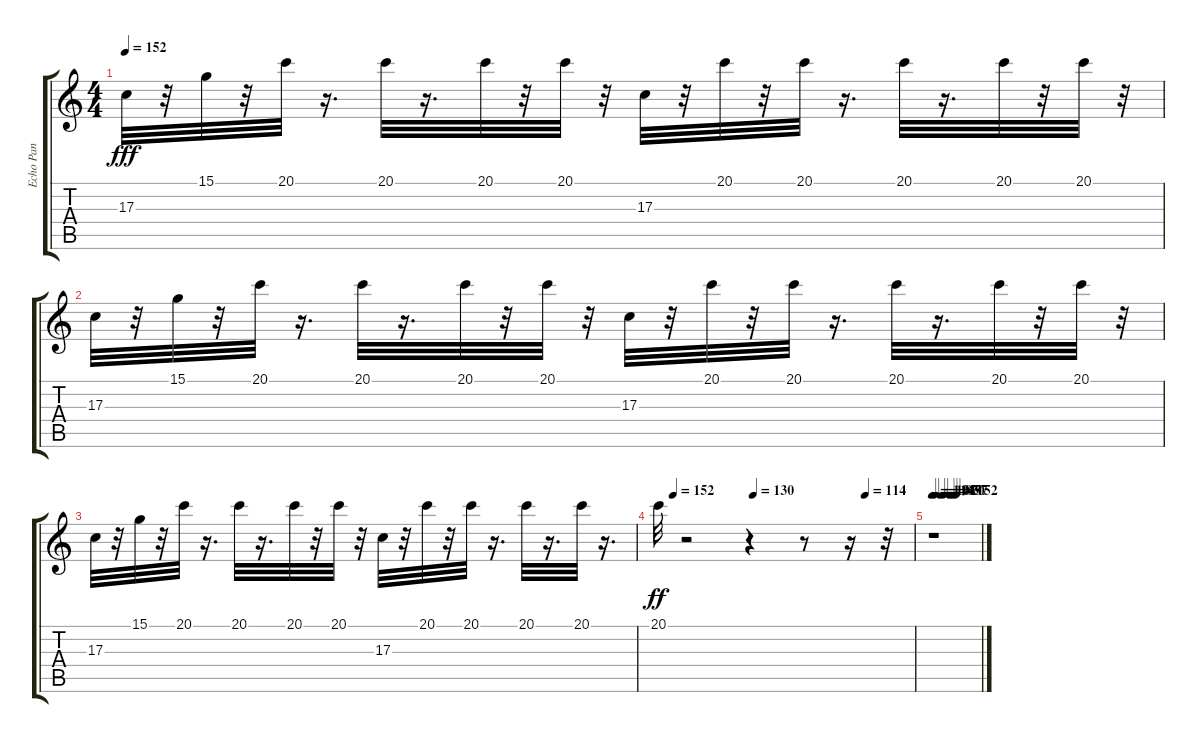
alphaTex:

\track ("Echo Pan" "Echo Pan") {instrument fx7echoes}
\staff {score tabs}
\tuning (E4 B3 G3 D3 A2 E2) {hide}
\ts (4 4)
\tempo 152
\clef g2
\ks c
17.3.32{dy fff} r.32 15.1.32 r.32 20.1.32 r.16{d} 20.1.32 r.16{d} 20.1.32 r.32 20.1.32 r.32 17.3.32 r.32 20.1.32 r.32 20.1.32 r.16{d} 20.1.32 r.16{d} 20.1.32 r.32 20.1.32 r.32 |
17.3.32 r.32 15.1.32 r.32 20.1.32 r.16{d} 20.1.32 r.16{d} 20.1.32 r.32 20.1.32 r.32 17.3.32 r.32 20.1.32 r.32 20.1.32 r.16{d} 20.1.32 r.16{d} 20.1.32 r.32 20.1.32 r.32 |
17.3.32 r.32 15.1.32 r.32 20.1.32 r.16{d} 20.1.32 r.16{d} 20.1.32 r.32 20.1.32 r.32 17.3.32 r.32 20.1.32 r.32 20.1.32 r.16{d} 20.1.32 r.16{d} 20.1.32 r.16{d} |
\tempo (152 0.0625)
\tempo (130 0.375)
\tempo (114 0.8125)
20.1.32{dy ff} r.2 r.4 r.8 r.16 r.32 |
\tempo 114
\tempo (101 0.0625)
\tempo (91 0.1875)
\tempo (83 0.25)
\tempo (70 0.375)
\tempo (57 0.4375)
\tempo (152 0.5)
r.1
